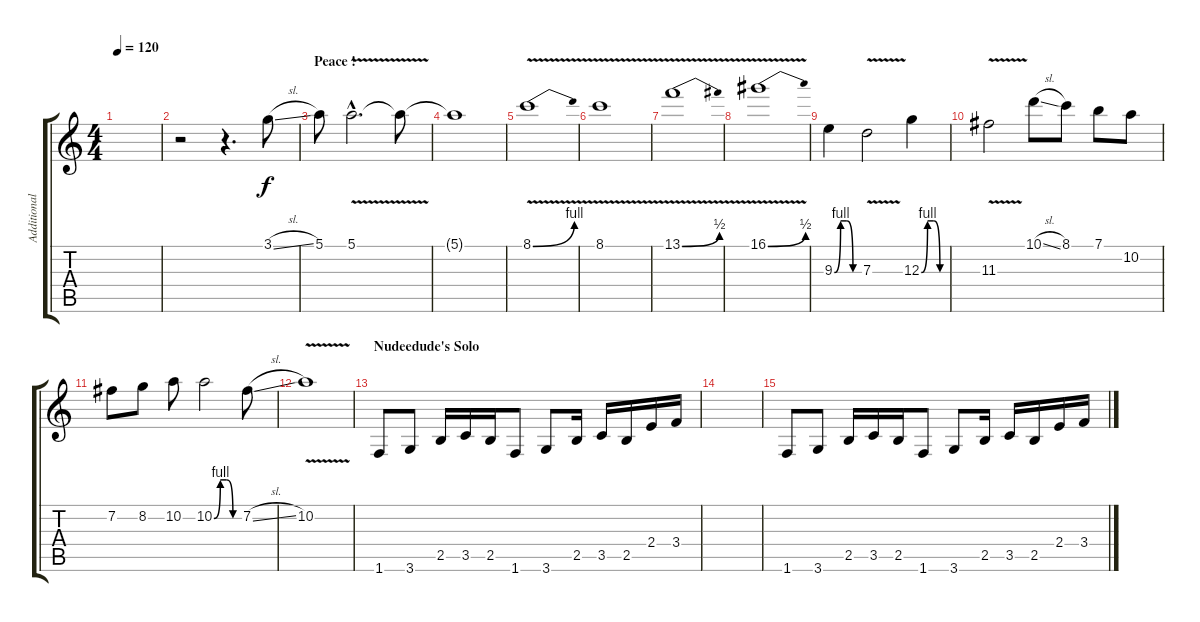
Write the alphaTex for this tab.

\track ("Additional Guitar" "Additional") {instrument distortionguitar}
\staff {score tabs}
\tuning (E4 B3 G3 D3 A2 E2) {hide}
\ts (4 4)
\tempo 120
\clef g2
\ks c
|
r.2{balance 1} r.4{d} 3.1{sl}.8 |
\section ("" "Peace !")
5.1.8{balance 1} 5.1{v hac}.2{d} 5.1{t}.8 |
5.1{t}.1 |
8.1{be (bend 0 0 60 4) v}.1 |
8.1{v}.1 |
13.1{be (bend 0 0 60 2) v}.1 |
16.1{be (bend 0 0 60 2) v}.1 |
9.3{be (custom 0 0 15 4 30 4 45 0 60 0)}.4 7.3{v}.2 12.3{be (custom 0 0 15 4 30 4 45 0 60 0)}.4 |
11.3{v}.2 10.1{sl}.8 8.1.8 7.1.8 10.2.8 |
7.2.8 8.2.8 10.2.8 10.2{be (custom 0 0 15 4 30 4 45 0 60 0)}.2 7.2{sl}.8 |
10.2{v}.1 |
\section ("" "Nudeedude's Solo")
1.6.8{balance 1} 3.6.8 2.5.16 3.5.16 2.5.16 1.6.8 3.6.8 2.5.16 3.5.16 2.5.16 2.4.16 3.4.16 |
|
1.6.8{balance 1} 3.6.8 2.5.16 3.5.16 2.5.16 1.6.8 3.6.8 2.5.16 3.5.16 2.5.16 2.4.16 3.4.16
